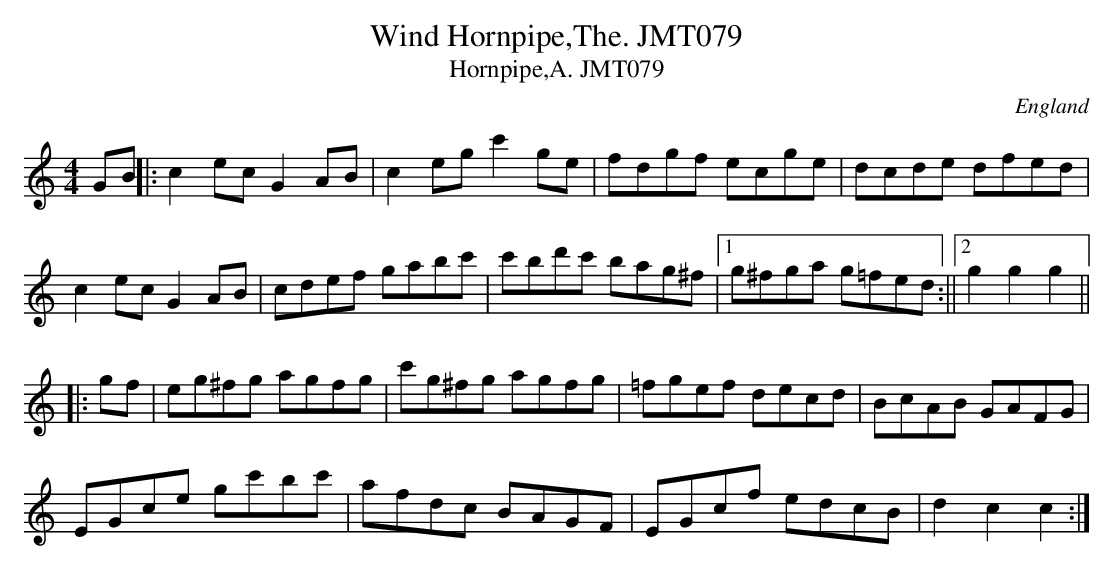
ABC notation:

X:1
T:Wind Hornpipe,The. JMT079
T:Hornpipe,A. JMT079
M:4/4
L:1/8
O:England
K:C
GB||:c2ecG2AB|c2egc'2ge|fdgf ecge|dcde dfed|!
c2ecG2AB|cdef gabc'|c'bd'c' bag^f|1g^fga g=fed:||2 g2g2g2||!
|:gf|eg^fg agfg|c'g^fg agfg|=fgef decd|BcAB GAFG|!
EGce gc'bc'|afdc BAGF|EGcf edcB|d2c2c2:|]
